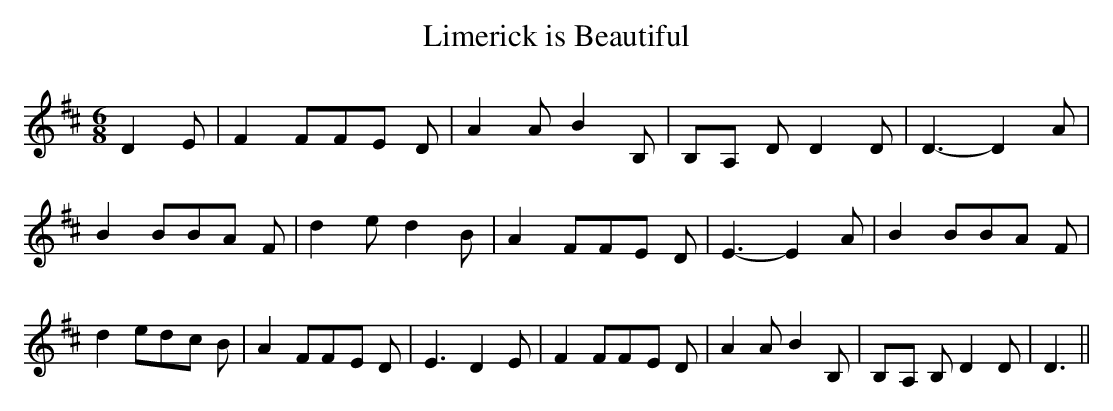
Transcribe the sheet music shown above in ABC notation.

X:1
T:Limerick is Beautiful
M:6/8
L:1/8
K:D
 D2- E| F2 FF-E D| A2 A B2 B,|B,-A, D D2 D| D3- D2 A| B2 BB-A F| d2 e d2 B|\
 A2 FF-E D| E3- E2 A| B2 BB-A F| d2 ed-c B| A2 FF-E D| E3 D2 E| F2 FF-E D|\
 A2 A B2 B,|B,-A, B, D2 D| D3||
